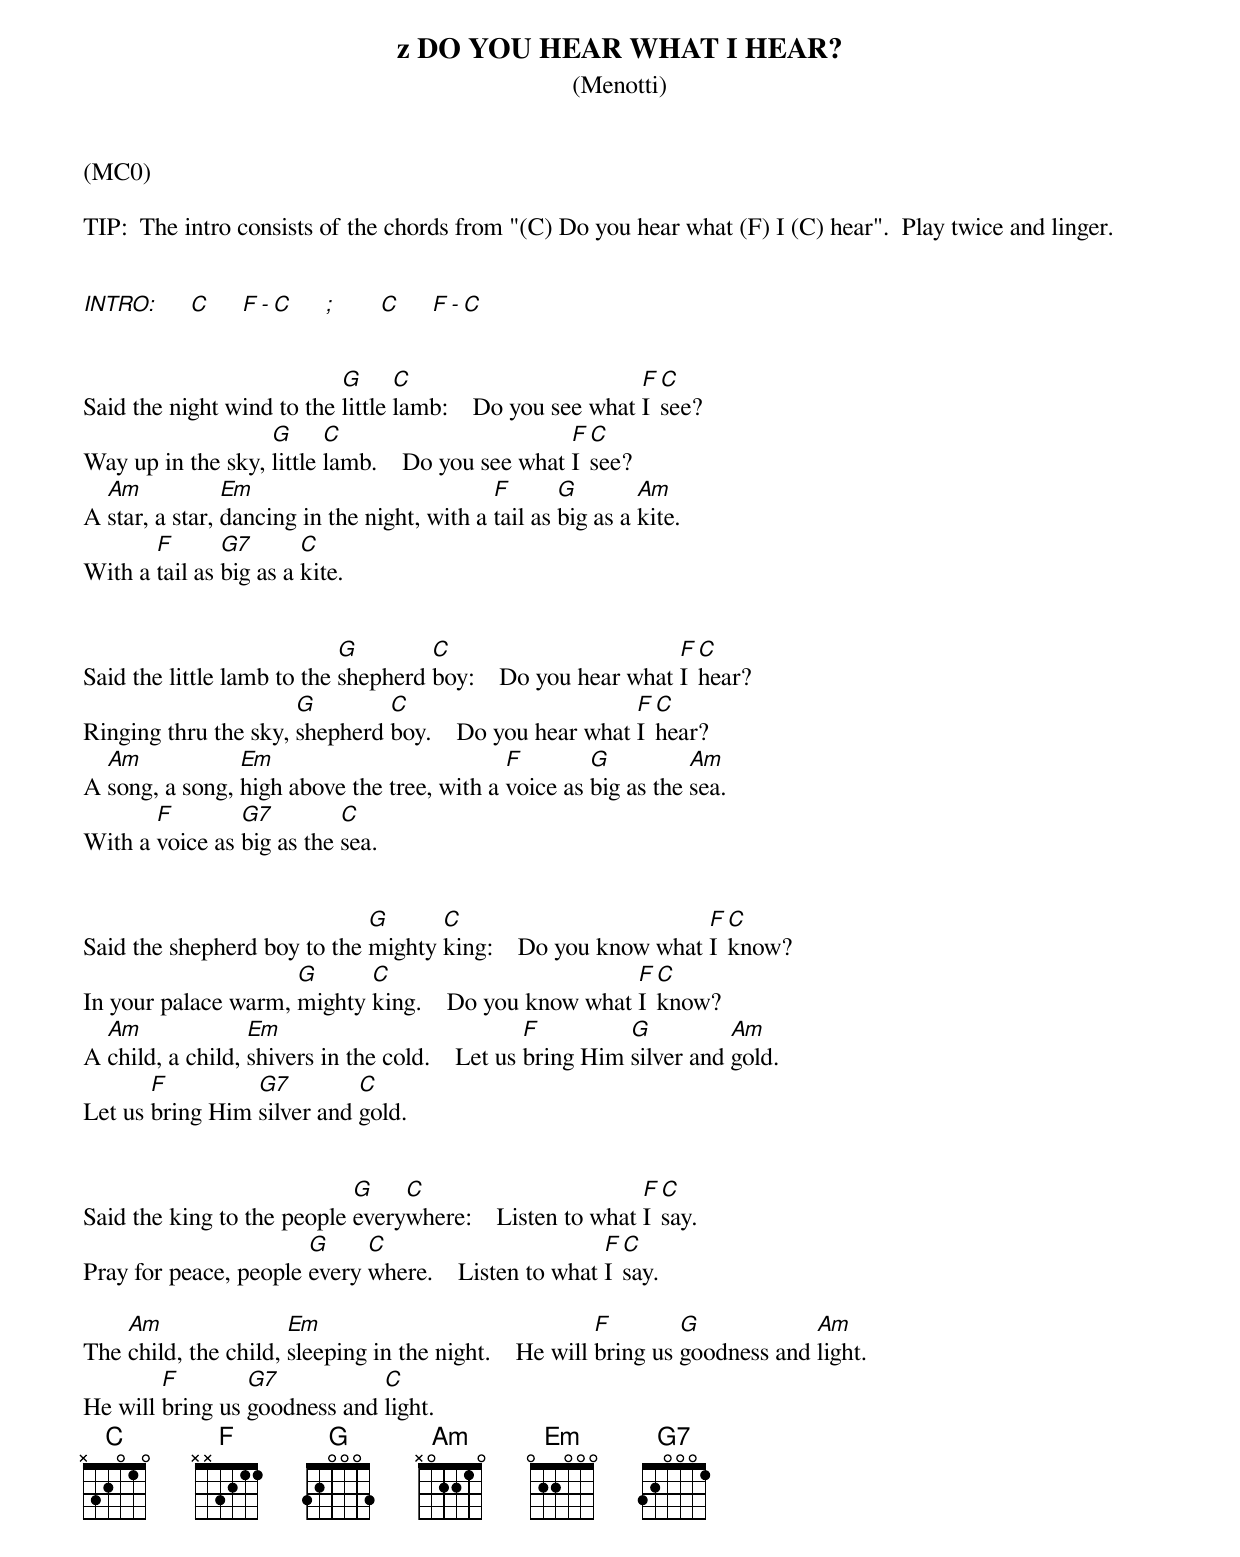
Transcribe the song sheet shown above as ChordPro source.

{define: F base-fret 1 frets x x 3 2 1 1}
{t: z DO YOU HEAR WHAT I HEAR? }
{st: (Menotti) }
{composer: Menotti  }


(MC0)

TIP:  The intro consists of the chords from "(C) Do you hear what (F) I (C) hear".  Play twice and linger.


[INTRO:]     [C]     [F][-][C]     [;]       [C]     [F][-][C]


Said the night wind to the [G]little [C]lamb:    Do you see what [F]I [C]see?
Way up in the sky, [G]little [C]lamb.    Do you see what [F]I [C]see?
A [Am]star, a star, [Em]dancing in the night, with a [F]tail as [G]big as a [Am]kite.
With a [F]tail as [G7]big as a [C]kite.


Said the little lamb to the [G]shepherd [C]boy:    Do you hear what [F]I [C]hear?
Ringing thru the sky, [G]shepherd [C]boy.    Do you hear what [F]I [C]hear?
A [Am]song, a song, [Em]high above the tree, with a [F]voice as [G]big as the [Am]sea.
With a [F]voice as [G7]big as the [C]sea.


Said the shepherd boy to the [G]mighty [C]king:    Do you know what [F]I [C]know?
In your palace warm, [G]mighty [C]king.    Do you know what [F]I [C]know?
A [Am]child, a child, [Em]shivers in the cold.    Let us [F]bring Him [G]silver and [Am]gold.
Let us [F]bring Him [G7]silver and [C]gold.


Said the king to the people [G]every[C]where:    Listen to what [F]I [C]say.
Pray for peace, people [G]every [C]where.    Listen to what [F]I [C]say.

The [Am]child, the child, [Em]sleeping in the night.    He will [F]bring us [G]goodness and [Am]light.
He will [F]bring us [G7]goodness and [C]light.
